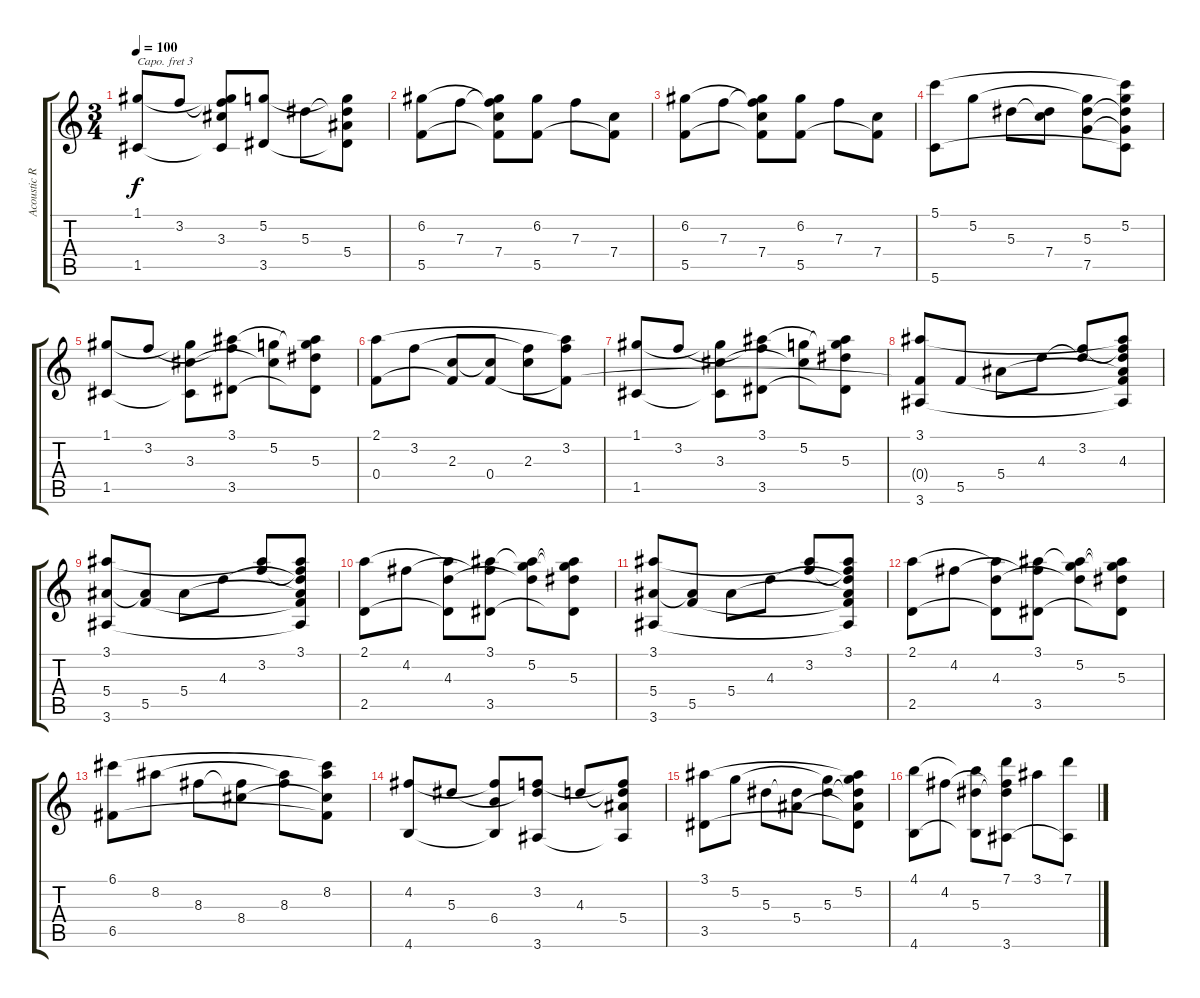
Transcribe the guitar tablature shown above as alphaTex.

\track ("Acoustic Rhythm" "Acoustic R") {instrument acousticguitarsteel}
\staff {score tabs}
\capo 3
\tuning (E4 B3 G3 D3 A2 E2) {hide}
\ts (3 4)
\tempo 100
\clef g2
\ks c
(1.1 1.5).8{dy f} 3.2.8 (1.1{t} 3.2{t} 3.3 1.5{t}).8 (5.2 3.5).8 5.3.8 (5.2{t} 5.3{t} 5.4 3.5{t}).8 |
(6.2 5.5).8 7.3.8 (6.2{t} 7.3{t} 7.4 5.5{t}).8 (6.2 5.5).8 7.3.8 (7.4 5.5{t}).8 |
(6.2 5.5).8 7.3.8 (6.2{t} 7.3{t} 7.4 5.5{t}).8 (6.2 5.5).8 7.3.8 (7.4 5.5{t}).8 |
(5.1 5.6).8 5.2.8 5.3.8 (5.3{t} 7.4).8 (5.2{t} 5.3 7.5).8 (5.1{t} 5.2 5.3{t} 7.5{t} 5.6{t}).8 |
(1.1 1.5).8 3.2.8 (1.1{t} 3.3 1.5{t}).8 (3.1 3.2{t} 3.5).8 (5.2 3.3{t}).8 (3.1{t} 5.2{t} 5.3 3.5{t}).8 |
(2.1 0.4).8 3.2.8 (2.3 0.4{t}).8 (2.3{t} 0.4).8 (3.2{t} 2.3).8 (2.1{t} 3.2 0.4{t}).8 |
(1.1 1.5).8 3.2.8 (1.1{t} 3.3 1.5{t}).8 (3.1 3.2{t} 3.5).8 (5.2 3.3{t}).8 (3.1{t} 5.2{t} 5.3 3.5{t}).8 |
(3.1 0.4{t} 3.6).8 5.5.8 5.4.8 4.3.8 (3.2 4.3{t}).8 (3.1{t} 3.2{t} 4.3 5.4{t} 5.5{t} 3.6{t}).8 |
(3.1 5.4 3.6).8 (5.4{t} 5.5).8 5.4.8 4.3.8 (3.1{t} 3.2).8 (3.1 3.2{t} 4.3{t} 5.4{t} 5.5{t} 3.6{t}).8 |
(2.1 2.5).8 4.2.8 (2.1{t} 4.3 2.5{t}).8 (3.1 4.2{t} 3.5).8 (3.1{t} 5.2 4.3{t}).8 (3.1{t} 5.2{t} 5.3 3.5{t}).8 |
(3.1 5.4 3.6).8 (5.4{t} 5.5).8 5.4.8 4.3.8 (3.1{t} 3.2).8 (3.1 3.2{t} 4.3{t} 5.4{t} 5.5{t} 3.6{t}).8 |
(2.1 2.5).8 4.2.8 (2.1{t} 4.3 2.5{t}).8 (3.1 4.2{t} 3.5).8 (3.1{t} 5.2 4.3{t}).8 (3.1{t} 5.2{t} 5.3 3.5{t}).8 |
(6.1 6.5).8 8.2.8 8.3.8 (8.3{t} 8.4).8 (8.2{t} 8.3).8 (6.1{t} 8.2 8.4{t} 6.5{t}).8 |
(4.2 4.6).8 5.3.8 (4.2{t} 6.4 4.6{t}).8 (3.2 5.3{t} 3.6).8 4.3.8 (3.2{t} 4.3{t} 5.4 3.6{t}).8 |
(3.1 3.5).8 5.2.8 5.3.8 (5.3{t} 5.4).8 (5.2{t} 5.3).8 (3.1{t} 5.2 5.3{t} 5.4{t} 3.5{t}).8 |
(4.1 4.6).8 4.2.8 (4.1{t} 5.3 4.6{t}).8 (7.1 4.2{t} 5.3{t} 3.6).8 3.1.8 (7.1 3.6{t}).8
